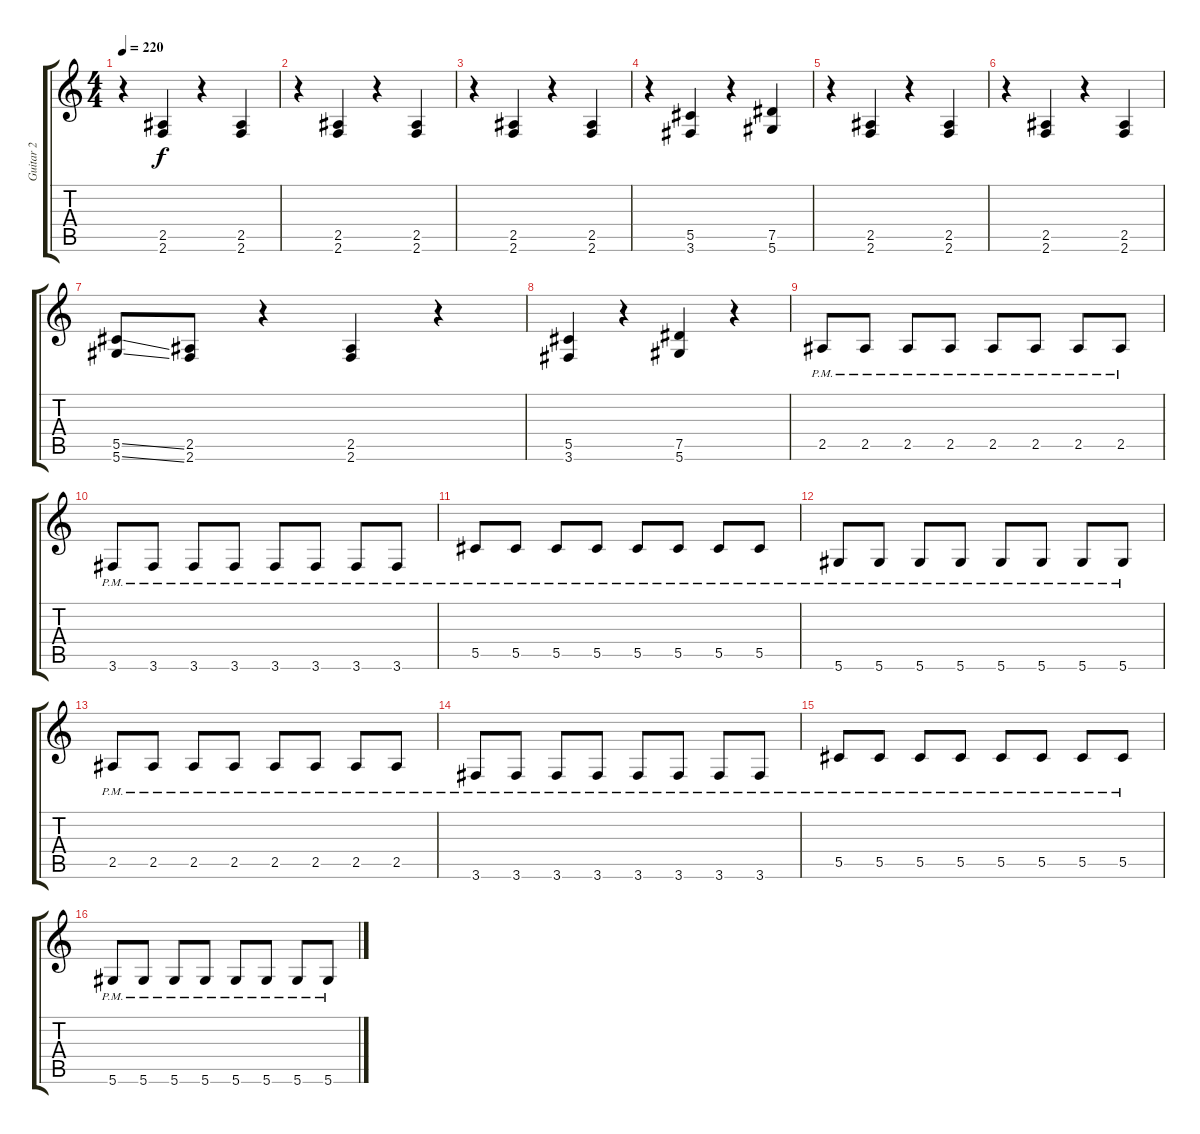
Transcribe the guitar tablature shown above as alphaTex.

\track ("Guitar 2" "Guitar 2") {instrument distortionguitar}
\staff {score tabs}
\tuning (Eb4 Bb3 Gb3 Db3 Ab2 Eb2) {hide}
\ts (4 4)
\tempo 220
\clef g2
\ks c
r.4{dy f} (2.5 2.6).4 r.4 (2.5 2.6).4 |
r.4 (2.5 2.6).4 r.4 (2.5 2.6).4 |
r.4 (2.5 2.6).4 r.4 (2.5 2.6).4 |
r.4 (5.5 3.6).4 r.4 (7.5 5.6).4 |
r.4 (2.5 2.6).4 r.4 (2.5 2.6).4 |
r.4 (2.5 2.6).4 r.4 (2.5 2.6).4 |
(5.5{ss} 5.6{ss}).8 (2.5 2.6).8 r.4 (2.5 2.6).4 r.4 |
(5.5 3.6).4 r.4 (7.5 5.6).4 r.4 |
2.5{pm}.8 2.5{pm}.8 2.5{pm}.8 2.5{pm}.8 2.5{pm}.8 2.5{pm}.8 2.5{pm}.8 2.5{pm}.8 |
3.6{pm}.8 3.6{pm}.8 3.6{pm}.8 3.6{pm}.8 3.6{pm}.8 3.6{pm}.8 3.6{pm}.8 3.6{pm}.8 |
5.5{pm}.8 5.5{pm}.8 5.5{pm}.8 5.5{pm}.8 5.5{pm}.8 5.5{pm}.8 5.5{pm}.8 5.5{pm}.8 |
5.6{pm}.8 5.6{pm}.8 5.6{pm}.8 5.6{pm}.8 5.6{pm}.8 5.6{pm}.8 5.6{pm}.8 5.6{pm}.8 |
2.5{pm}.8 2.5{pm}.8 2.5{pm}.8 2.5{pm}.8 2.5{pm}.8 2.5{pm}.8 2.5{pm}.8 2.5{pm}.8 |
3.6{pm}.8 3.6{pm}.8 3.6{pm}.8 3.6{pm}.8 3.6{pm}.8 3.6{pm}.8 3.6{pm}.8 3.6{pm}.8 |
5.5{pm}.8 5.5{pm}.8 5.5{pm}.8 5.5{pm}.8 5.5{pm}.8 5.5{pm}.8 5.5{pm}.8 5.5{pm}.8 |
5.6{pm}.8 5.6{pm}.8 5.6{pm}.8 5.6{pm}.8 5.6{pm}.8 5.6{pm}.8 5.6{pm}.8 5.6{pm}.8
